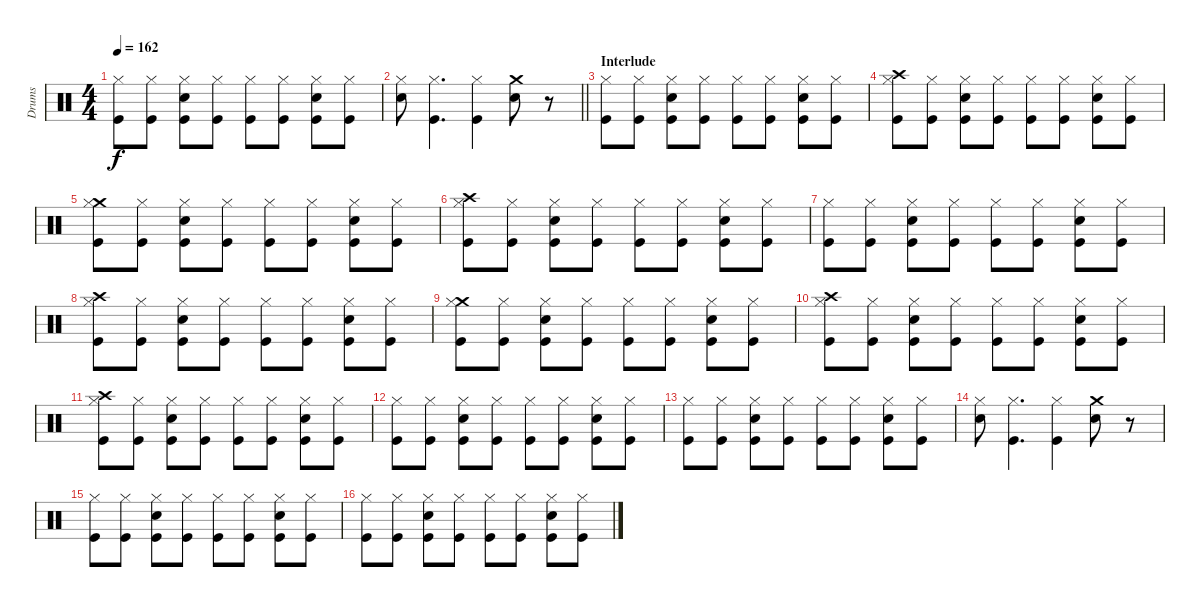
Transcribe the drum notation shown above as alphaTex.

\track ("Drums" "Drums") {instrument percussion}
\staff {score}
\articulation defaults
\ts (4 4)
\tempo 162
\clef neutral
\ks c
("Hi-Hat (closed)" "Kick (hit)").8{dy f} ("Hi-Hat (closed)" "Kick (hit)").8 ("Hi-Hat (closed)" "Snare (hit) 2" "Kick (hit)").8 ("Hi-Hat (closed)" "Kick (hit)").8 ("Hi-Hat (closed)" "Kick (hit)").8 ("Hi-Hat (closed)" "Kick (hit)").8 ("Hi-Hat (closed)" "Snare (hit) 2" "Kick (hit)").8 ("Hi-Hat (closed)" "Kick (hit)").8 |
\barLineRight lightlight
("Hi-Hat (closed)" "Snare (hit) 2").8 ("Hi-Hat (closed)" "Kick (hit)").4{d} ("Hi-Hat (closed)" "Kick (hit)").4 ("Crash medium (hit)" "Snare (hit) 2").8 r.8 |
\section ("" "Interlude")
("Hi-Hat (closed)" "Kick (hit)").8 ("Hi-Hat (closed)" "Kick (hit)").8 ("Hi-Hat (closed)" "Snare (hit) 2" "Kick (hit)").8 ("Hi-Hat (closed)" "Kick (hit)").8 ("Hi-Hat (closed)" "Kick (hit)").8 ("Hi-Hat (closed)" "Kick (hit)").8 ("Hi-Hat (closed)" "Snare (hit) 2" "Kick (hit)").8 ("Hi-Hat (closed)" "Kick (hit)").8 |
("Crash high (hit)" "Hi-Hat (closed)" "Kick (hit)").8 ("Hi-Hat (closed)" "Kick (hit)").8 ("Hi-Hat (closed)" "Snare (hit) 2" "Kick (hit)").8 ("Hi-Hat (closed)" "Kick (hit)").8 ("Hi-Hat (closed)" "Kick (hit)").8 ("Hi-Hat (closed)" "Kick (hit)").8 ("Hi-Hat (closed)" "Snare (hit) 2" "Kick (hit)").8 ("Hi-Hat (closed)" "Kick (hit)").8 |
("Crash medium (hit)" "Hi-Hat (closed)" "Kick (hit)").8 ("Hi-Hat (closed)" "Kick (hit)").8 ("Hi-Hat (closed)" "Snare (hit) 2" "Kick (hit)").8 ("Hi-Hat (closed)" "Kick (hit)").8 ("Hi-Hat (closed)" "Kick (hit)").8 ("Hi-Hat (closed)" "Kick (hit)").8 ("Hi-Hat (closed)" "Snare (hit) 2" "Kick (hit)").8 ("Hi-Hat (closed)" "Kick (hit)").8 |
("Crash high (hit)" "Hi-Hat (closed)" "Kick (hit)").8 ("Hi-Hat (closed)" "Kick (hit)").8 ("Hi-Hat (closed)" "Snare (hit) 2" "Kick (hit)").8 ("Hi-Hat (closed)" "Kick (hit)").8 ("Hi-Hat (closed)" "Kick (hit)").8 ("Hi-Hat (closed)" "Kick (hit)").8 ("Hi-Hat (closed)" "Snare (hit) 2" "Kick (hit)").8 ("Hi-Hat (closed)" "Kick (hit)").8 |
("Hi-Hat (closed)" "Kick (hit)").8 ("Hi-Hat (closed)" "Kick (hit)").8 ("Hi-Hat (closed)" "Snare (hit) 2" "Kick (hit)").8 ("Hi-Hat (closed)" "Kick (hit)").8 ("Hi-Hat (closed)" "Kick (hit)").8 ("Hi-Hat (closed)" "Kick (hit)").8 ("Hi-Hat (closed)" "Snare (hit) 2" "Kick (hit)").8 ("Hi-Hat (closed)" "Kick (hit)").8 |
("Crash high (hit)" "Hi-Hat (closed)" "Kick (hit)").8 ("Hi-Hat (closed)" "Kick (hit)").8 ("Hi-Hat (closed)" "Snare (hit) 2" "Kick (hit)").8 ("Hi-Hat (closed)" "Kick (hit)").8 ("Hi-Hat (closed)" "Kick (hit)").8 ("Hi-Hat (closed)" "Kick (hit)").8 ("Hi-Hat (closed)" "Snare (hit) 2" "Kick (hit)").8 ("Hi-Hat (closed)" "Kick (hit)").8 |
("Crash medium (hit)" "Hi-Hat (closed)" "Kick (hit)").8 ("Hi-Hat (closed)" "Kick (hit)").8 ("Hi-Hat (closed)" "Snare (hit) 2" "Kick (hit)").8 ("Hi-Hat (closed)" "Kick (hit)").8 ("Hi-Hat (closed)" "Kick (hit)").8 ("Hi-Hat (closed)" "Kick (hit)").8 ("Hi-Hat (closed)" "Snare (hit) 2" "Kick (hit)").8 ("Hi-Hat (closed)" "Kick (hit)").8 |
("Crash high (hit)" "Hi-Hat (closed)" "Kick (hit)").8 ("Hi-Hat (closed)" "Kick (hit)").8 ("Hi-Hat (closed)" "Snare (hit) 2" "Kick (hit)").8 ("Hi-Hat (closed)" "Kick (hit)").8 ("Hi-Hat (closed)" "Kick (hit)").8 ("Hi-Hat (closed)" "Kick (hit)").8 ("Hi-Hat (closed)" "Snare (hit) 2" "Kick (hit)").8 ("Hi-Hat (closed)" "Kick (hit)").8 |
("Crash high (hit)" "Hi-Hat (closed)" "Kick (hit)").8 ("Hi-Hat (closed)" "Kick (hit)").8 ("Hi-Hat (closed)" "Snare (hit) 2" "Kick (hit)").8 ("Hi-Hat (closed)" "Kick (hit)").8 ("Hi-Hat (closed)" "Kick (hit)").8 ("Hi-Hat (closed)" "Kick (hit)").8 ("Hi-Hat (closed)" "Snare (hit) 2" "Kick (hit)").8 ("Hi-Hat (closed)" "Kick (hit)").8 |
("Hi-Hat (closed)" "Kick (hit)").8 ("Hi-Hat (closed)" "Kick (hit)").8 ("Hi-Hat (closed)" "Snare (hit) 2" "Kick (hit)").8 ("Hi-Hat (closed)" "Kick (hit)").8 ("Hi-Hat (closed)" "Kick (hit)").8 ("Hi-Hat (closed)" "Kick (hit)").8 ("Hi-Hat (closed)" "Snare (hit) 2" "Kick (hit)").8 ("Hi-Hat (closed)" "Kick (hit)").8 |
("Hi-Hat (closed)" "Kick (hit)").8 ("Hi-Hat (closed)" "Kick (hit)").8 ("Hi-Hat (closed)" "Snare (hit) 2" "Kick (hit)").8 ("Hi-Hat (closed)" "Kick (hit)").8 ("Hi-Hat (closed)" "Kick (hit)").8 ("Hi-Hat (closed)" "Kick (hit)").8 ("Hi-Hat (closed)" "Snare (hit) 2" "Kick (hit)").8 ("Hi-Hat (closed)" "Kick (hit)").8 |
("Hi-Hat (closed)" "Snare (hit) 2").8 ("Hi-Hat (closed)" "Kick (hit)").4{d} ("Hi-Hat (closed)" "Kick (hit)").4 ("Crash medium (hit)" "Snare (hit) 2").8 r.8 |
("Hi-Hat (closed)" "Kick (hit)").8 ("Hi-Hat (closed)" "Kick (hit)").8 ("Hi-Hat (closed)" "Snare (hit) 2" "Kick (hit)").8 ("Hi-Hat (closed)" "Kick (hit)").8 ("Hi-Hat (closed)" "Kick (hit)").8 ("Hi-Hat (closed)" "Kick (hit)").8 ("Hi-Hat (closed)" "Snare (hit) 2" "Kick (hit)").8 ("Hi-Hat (closed)" "Kick (hit)").8 |
("Hi-Hat (closed)" "Kick (hit)").8 ("Hi-Hat (closed)" "Kick (hit)").8 ("Hi-Hat (closed)" "Snare (hit) 2" "Kick (hit)").8 ("Hi-Hat (closed)" "Kick (hit)").8 ("Hi-Hat (closed)" "Kick (hit)").8 ("Hi-Hat (closed)" "Kick (hit)").8 ("Hi-Hat (closed)" "Snare (hit) 2" "Kick (hit)").8 ("Hi-Hat (closed)" "Kick (hit)").8
